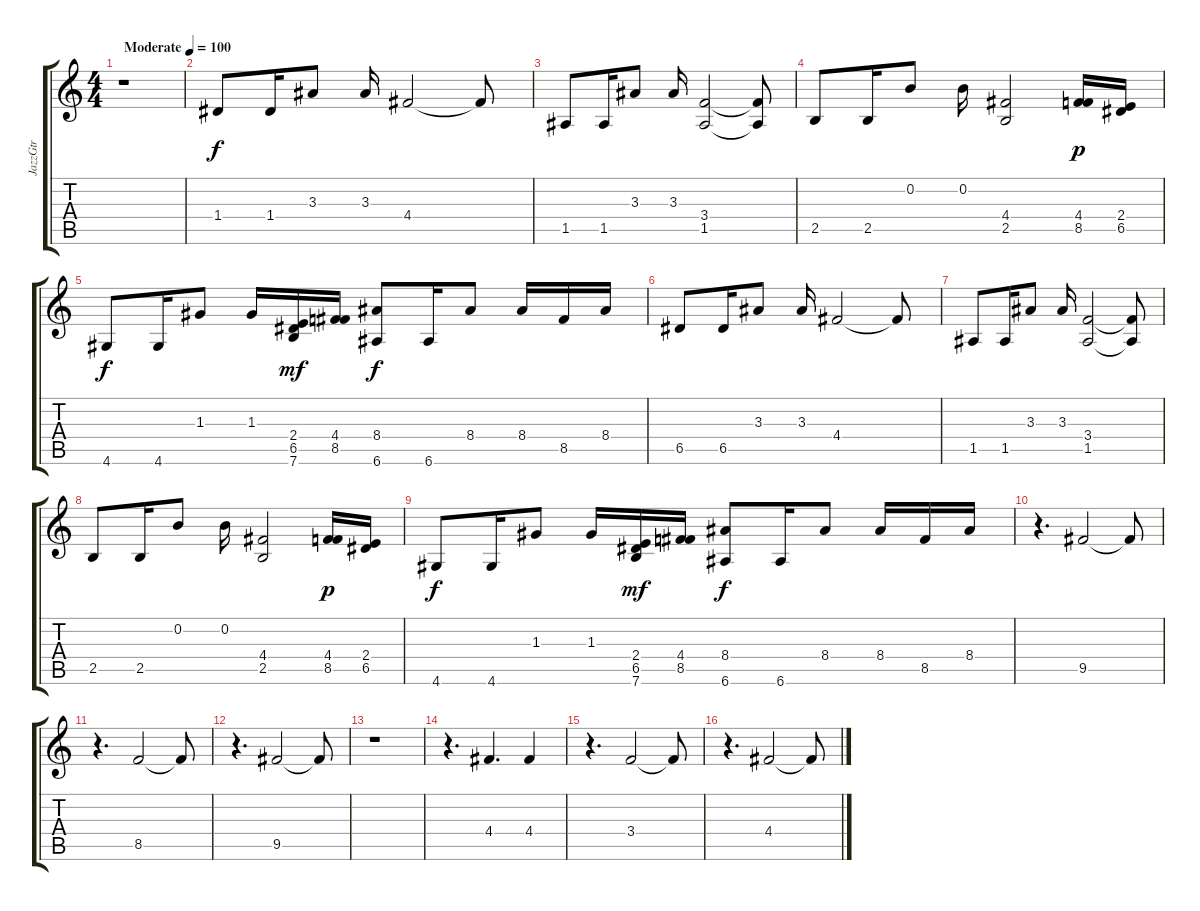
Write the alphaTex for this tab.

\track ("JazzGtr" "JazzGtr") {instrument electricguitarjazz}
\staff {score tabs}
\tuning (E4 B3 G3 D3 A2 E2) {hide}
\ts (4 4)
\tempo (100 "Moderate")
\clef g2
\ks c
r.1{dy f instrument electricguitarjazz} |
1.4.8 1.4.16 3.3.8 3.3.16 4.4.2 4.4{t}.8 |
1.5.8 1.5.16 3.3.8 3.3.16 (3.4 1.5).2 (3.4{t} 1.5{t}).8 |
2.5.8 2.5.16 0.2.8 0.2.16 (4.4 2.5).2 (4.4 8.5).16{dy p} (2.4 6.5).16 |
4.6.8{dy f} 4.6.16 1.3.8 1.3.16 (2.4 6.5 7.6).16{dy mf} (4.4 8.5).16 (8.4 6.6).8{dy f} 6.6.16 8.4.8 8.4.16 8.5.16 8.4.16 |
6.5.8 6.5.16 3.3.8 3.3.16 4.4.2 4.4{t}.8 |
1.5.8 1.5.16 3.3.8 3.3.16 (3.4 1.5).2 (3.4{t} 1.5{t}).8 |
2.5.8 2.5.16 0.2.8 0.2.16 (4.4 2.5).2 (4.4 8.5).16{dy p} (2.4 6.5).16 |
4.6.8{dy f} 4.6.16 1.3.8 1.3.16 (2.4 6.5 7.6).16{dy mf} (4.4 8.5).16 (8.4 6.6).8{dy f} 6.6.16 8.4.8 8.4.16 8.5.16 8.4.16 |
r.4{d} 9.5.2 9.5{t}.8 |
r.4{d} 8.5.2 8.5{t}.8 |
r.4{d} 9.5.2 9.5{t}.8 |
r.1 |
r.4{d} 4.4.4{d} 4.4.4 |
r.4{d} 3.4.2 3.4{t}.8 |
r.4{d} 4.4.2 4.4{t}.8
